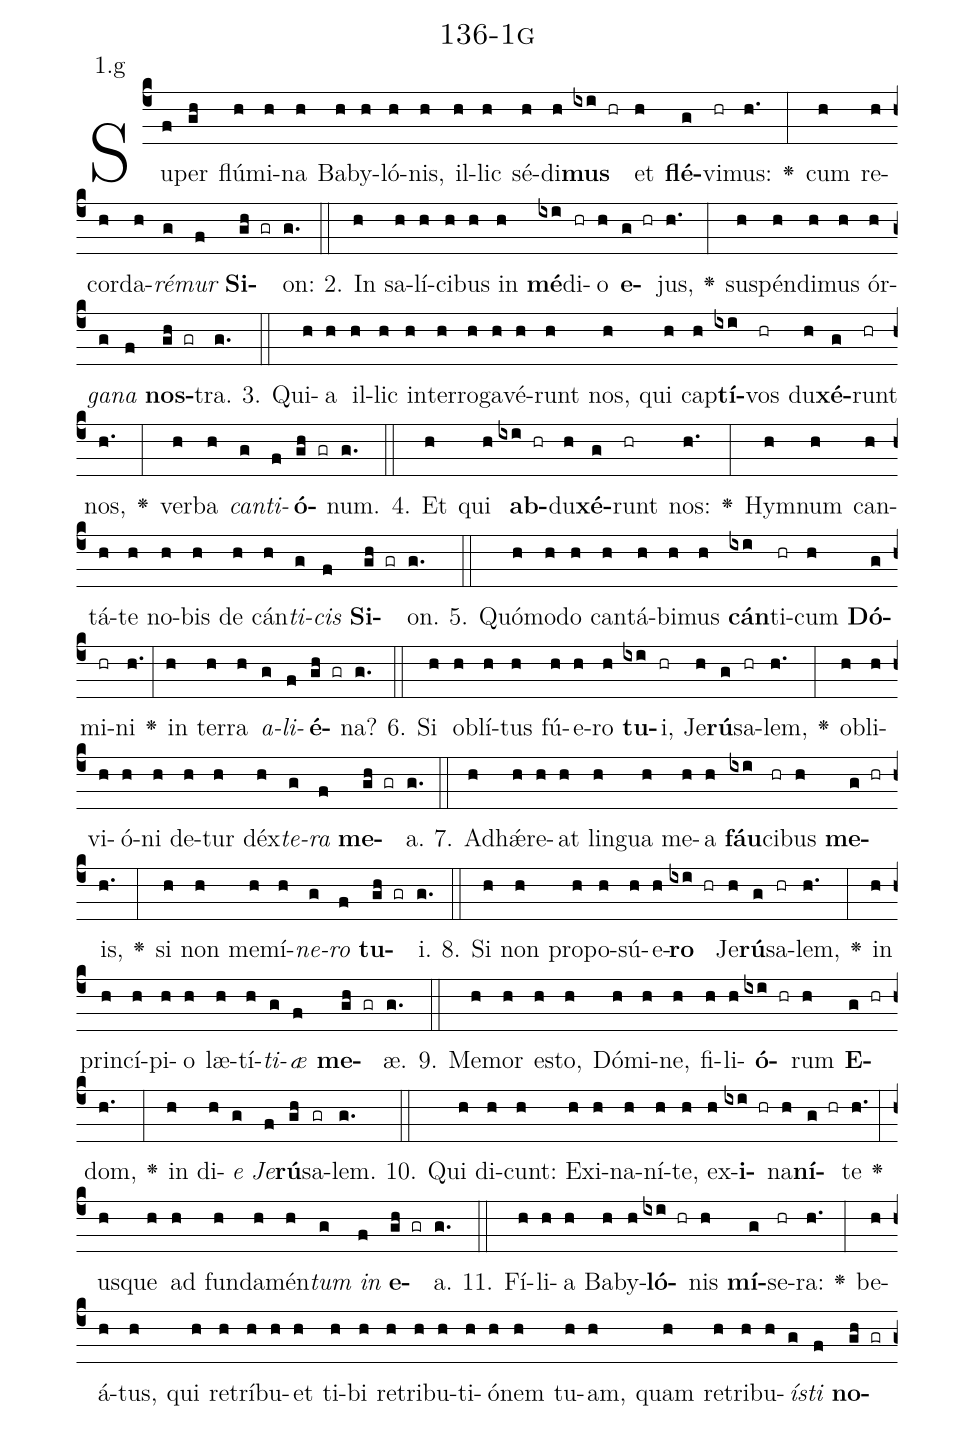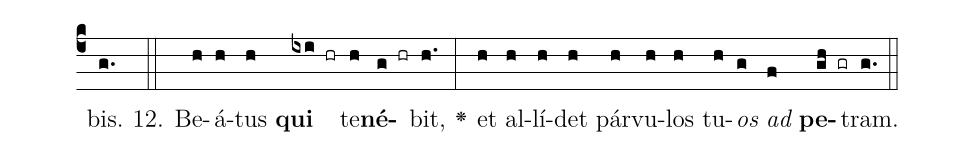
name: 136-1g;
annotation: 1.g;
%%
(c4)Su(f)per(gh) flú(h)mi(h)na(h) Ba(h)by(h)ló(h)nis,(h) il(h)lic(h) sé(h)di(h)<b>mus</b>(ixi hr) et(h) <b>flé</b>(g)vi(hr)mus:(h.) <v>\greheightstar</v>(:) cum(h) re(h)cor(h)da(h)<i>ré</i>(g)<i>mur</i>(f) <b>Si</b>(gh gr)on:(g.) (::)
2. In(h) sa(h)lí(h)ci(h)bus(h) in(h) <b>mé</b>(ixi)di(hr)o(h) <b>e</b>(g hr)jus,(h.) <v>\greheightstar</v>(:) sus(h)pén(h)di(h)mus(h) ór(h)<i>ga</i>(g)<i>na</i>(f) <b>nos</b>(gh gr)tra.(g.) (::)
3. Qui(h)a(h) il(h)lic(h) in(h)ter(h)ro(h)ga(h)vé(h)runt(h) nos,(h) qui(h) cap(h)<b>tí</b>(ixi)vos(hr) du(h)<b>xé</b>(g)runt(hr) nos,(h.) <v>\greheightstar</v>(:) ver(h)ba(h) <i>can</i>(g)<i>ti</i>(f)<b>ó</b>(gh gr)num.(g.) (::)
4. Et(h) qui(h) <b>ab</b>(ixi hr)du(h)<b>xé</b>(g)runt(hr) nos:(h.) <v>\greheightstar</v>(:) Hym(h)num(h) can(h)tá(h)te(h) no(h)bis(h) de(h) cán(h)<i>ti</i>(g)<i>cis</i>(f) <b>Si</b>(gh gr)on.(g.) (::)
5. Quó(h)mo(h)do(h) can(h)tá(h)bi(h)mus(h) <b>cán</b>(ixi)ti(hr)cum(h) <b>Dó</b>(g)mi(hr)ni(h.) <v>\greheightstar</v>(:) in(h) ter(h)ra(h) <i>a</i>(g)<i>li</i>(f)<b>é</b>(gh gr)na?(g.) (::)
6. Si(h) ob(h)lí(h)tus(h) fú(h)e(h)ro(h) <b>tu</b>(ixi)i,(hr) Je(h)<b>rú</b>(g)sa(hr)lem,(h.) <v>\greheightstar</v>(:) ob(h)li(h)vi(h)ó(h)ni(h) de(h)tur(h) déx(h)<i>te</i>(g)<i>ra</i>(f) <b>me</b>(gh gr)a.(g.) (::)
7. Ad(h)hǽ(h)re(h)at(h) lin(h)gua(h) me(h)a(h) <b>fáu</b>(ixi)ci(hr)bus(h) <b>me</b>(g hr)is,(h.) <v>\greheightstar</v>(:) si(h) non(h) me(h)mí(h)<i>ne</i>(g)<i>ro</i>(f) <b>tu</b>(gh gr)i.(g.) (::)
8. Si(h) non(h) pro(h)po(h)sú(h)e(h)<b>ro</b>(ixi hr) Je(h)<b>rú</b>(g)sa(hr)lem,(h.) <v>\greheightstar</v>(:) in(h) prin(h)cí(h)pi(h)o(h) læ(h)tí(h)<i>ti</i>(g)<i>æ</i>(f) <b>me</b>(gh gr)æ.(g.) (::)
9. Me(h)mor(h) es(h)to,(h) Dó(h)mi(h)ne,(h) fi(h)li(h)<b>ó</b>(ixi hr)rum(h) <b>E</b>(g hr)dom,(h.) <v>\greheightstar</v>(:) in(h) di(h)<i>e</i>(g) <i>Je</i>(f)<b>rú</b>(gh)sa(gr)lem.(g.) (::)
10. Qui(h) di(h)cunt:(h) Ex(h)i(h)na(h)ní(h)te,(h) ex(h)<b>i</b>(ixi hr)na(h)<b>ní</b>(g hr)te(h.) <v>\greheightstar</v>(:) us(h)que(h) ad(h) fun(h)da(h)mén(h)<i>tum</i>(g) <i>in</i>(f) <b>e</b>(gh gr)a.(g.) (::)
11. Fí(h)li(h)a(h) Ba(h)by(h)<b>ló</b>(ixi hr)nis(h) <b>mí</b>(g)se(hr)ra:(h.) <v>\greheightstar</v>(:) be(h)á(h)tus,(h) qui(h) re(h)trí(h)bu(h)et(h) ti(h)bi(h) re(h)tri(h)bu(h)ti(h)ó(h)nem(h) tu(h)am,(h) quam(h) re(h)tri(h)bu(h)<i>ís</i>(g)<i>ti</i>(f) <b>no</b>(gh gr)bis.(g.) (::)
12. Be(h)á(h)tus(h) <b>qui</b>(ixi hr) te(h)<b>né</b>(g hr)bit,(h.) <v>\greheightstar</v>(:) et(h) al(h)lí(h)det(h) pár(h)vu(h)los(h) tu(h)<i>os</i>(g) <i>ad</i>(f) <b>pe</b>(gh gr)tram.(g.) (::)
